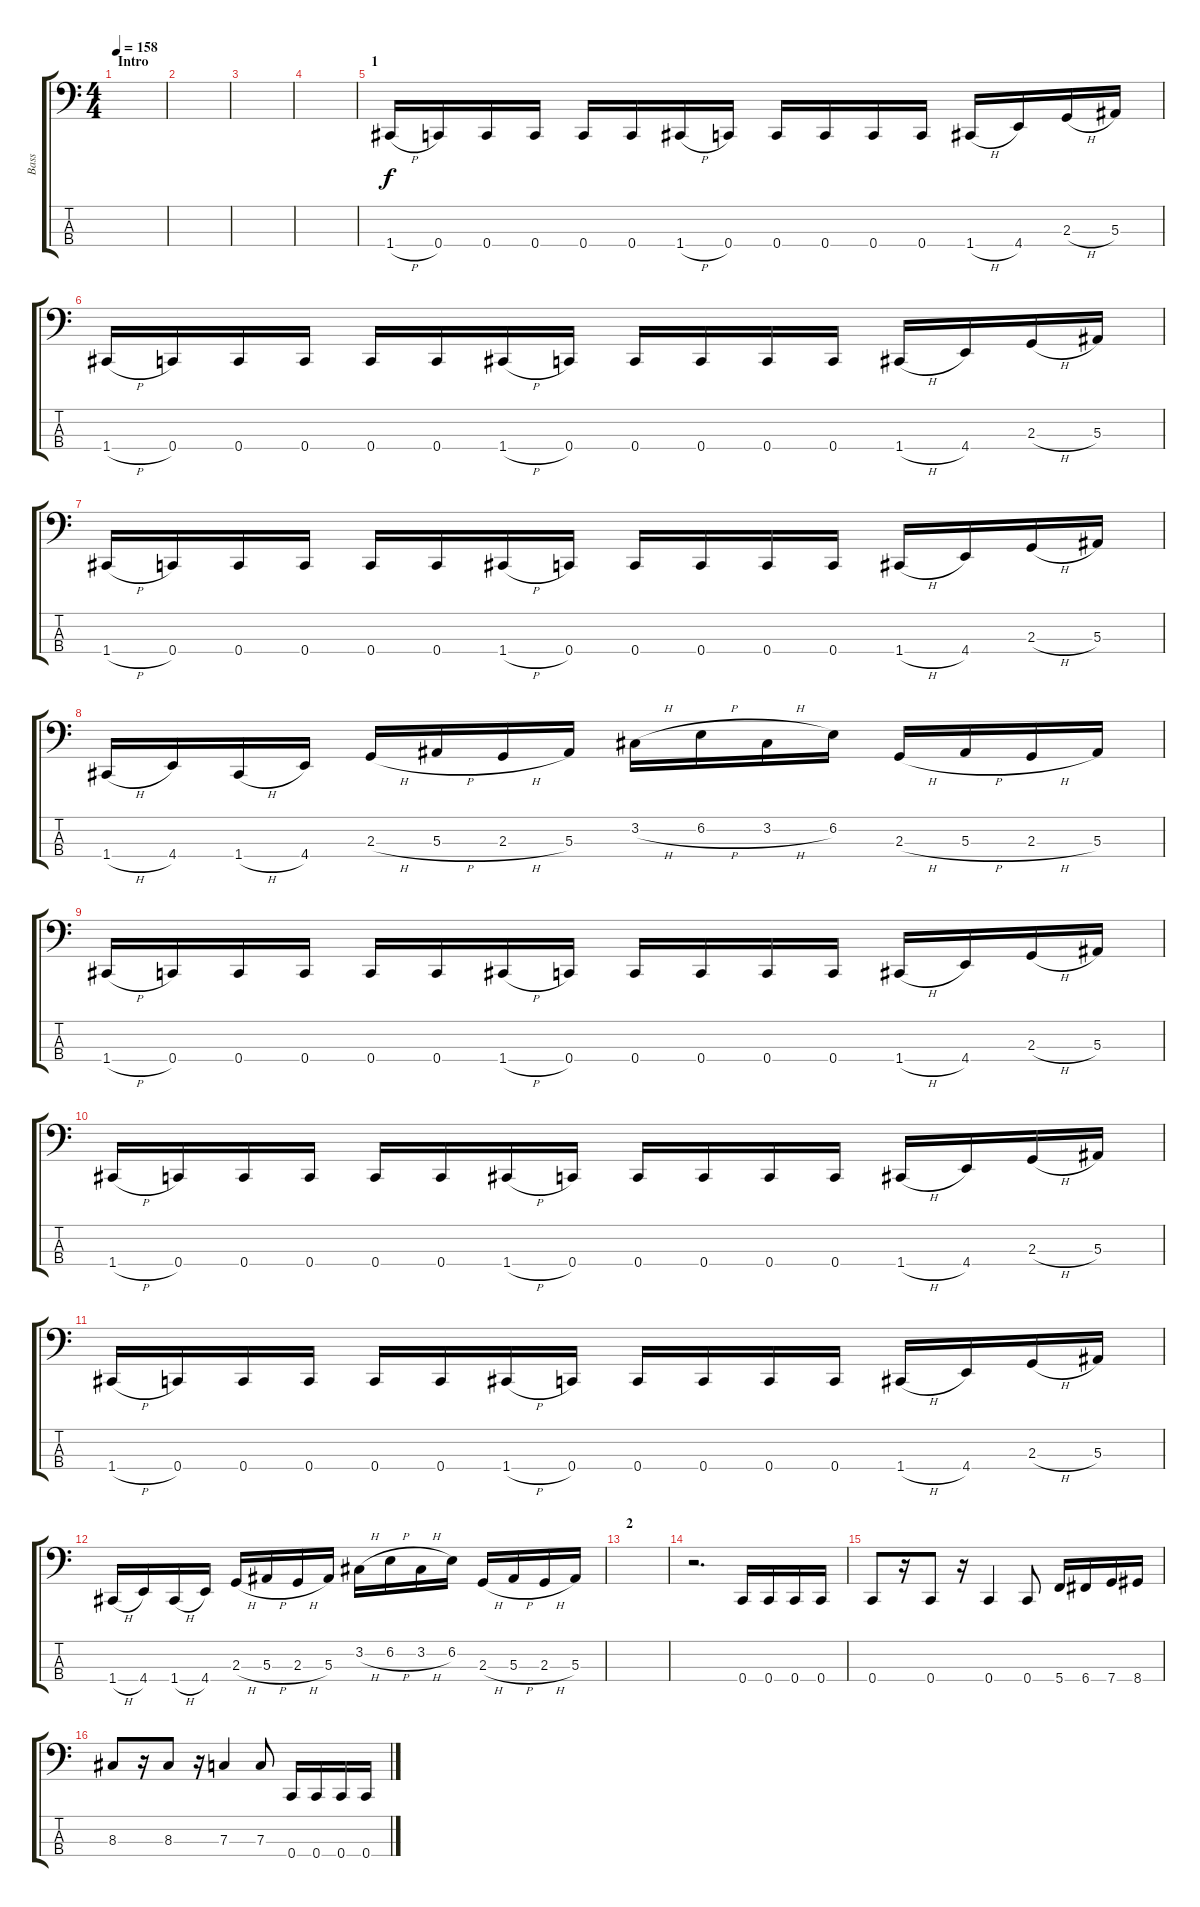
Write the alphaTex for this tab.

\track ("Bass" "Bass") {instrument electricbassfinger}
\staff {score tabs}
\tuning (Eb2 Bb1 F1 C1) {hide}
\ts (4 4)
\section ("" "Intro")
\tempo 158
\clef f4
\ks c
|
|
|
|
\section ("" "1")
1.4{h}.16 0.4.16 0.4.16 0.4.16 0.4.16 0.4.16 1.4{h}.16 0.4.16 0.4.16 0.4.16 0.4.16 0.4.16 1.4{h}.16 4.4.16 2.3{h}.16 5.3.16 |
1.4{h}.16 0.4.16 0.4.16 0.4.16 0.4.16 0.4.16 1.4{h}.16 0.4.16 0.4.16 0.4.16 0.4.16 0.4.16 1.4{h}.16 4.4.16 2.3{h}.16 5.3.16 |
1.4{h}.16 0.4.16 0.4.16 0.4.16 0.4.16 0.4.16 1.4{h}.16 0.4.16 0.4.16 0.4.16 0.4.16 0.4.16 1.4{h}.16 4.4.16 2.3{h}.16 5.3.16 |
1.4{h}.16 4.4.16 1.4{h}.16 4.4.16 2.3{h}.16 5.3{h}.16 2.3{h}.16 5.3.16 3.2{h}.16 6.2{h}.16 3.2{h}.16 6.2.16 2.3{h}.16 5.3{h}.16 2.3{h}.16 5.3.16 |
1.4{h}.16 0.4.16 0.4.16 0.4.16 0.4.16 0.4.16 1.4{h}.16 0.4.16 0.4.16 0.4.16 0.4.16 0.4.16 1.4{h}.16 4.4.16 2.3{h}.16 5.3.16 |
1.4{h}.16 0.4.16 0.4.16 0.4.16 0.4.16 0.4.16 1.4{h}.16 0.4.16 0.4.16 0.4.16 0.4.16 0.4.16 1.4{h}.16 4.4.16 2.3{h}.16 5.3.16 |
1.4{h}.16 0.4.16 0.4.16 0.4.16 0.4.16 0.4.16 1.4{h}.16 0.4.16 0.4.16 0.4.16 0.4.16 0.4.16 1.4{h}.16 4.4.16 2.3{h}.16 5.3.16 |
1.4{h}.16 4.4.16 1.4{h}.16 4.4.16 2.3{h}.16 5.3{h}.16 2.3{h}.16 5.3.16 3.2{h}.16 6.2{h}.16 3.2{h}.16 6.2.16 2.3{h}.16 5.3{h}.16 2.3{h}.16 5.3.16 |
\section ("" "2")
|
r.2{d} 0.4.16 0.4.16 0.4.16 0.4.16 |
0.4.8 r.16 0.4.8 r.16 0.4.4 0.4.8 5.4.16 6.4.16 7.4.16 8.4.16 |
8.3.8 r.16 8.3.8 r.16 7.3.4 7.3.8 0.4.16 0.4.16 0.4.16 0.4.16
